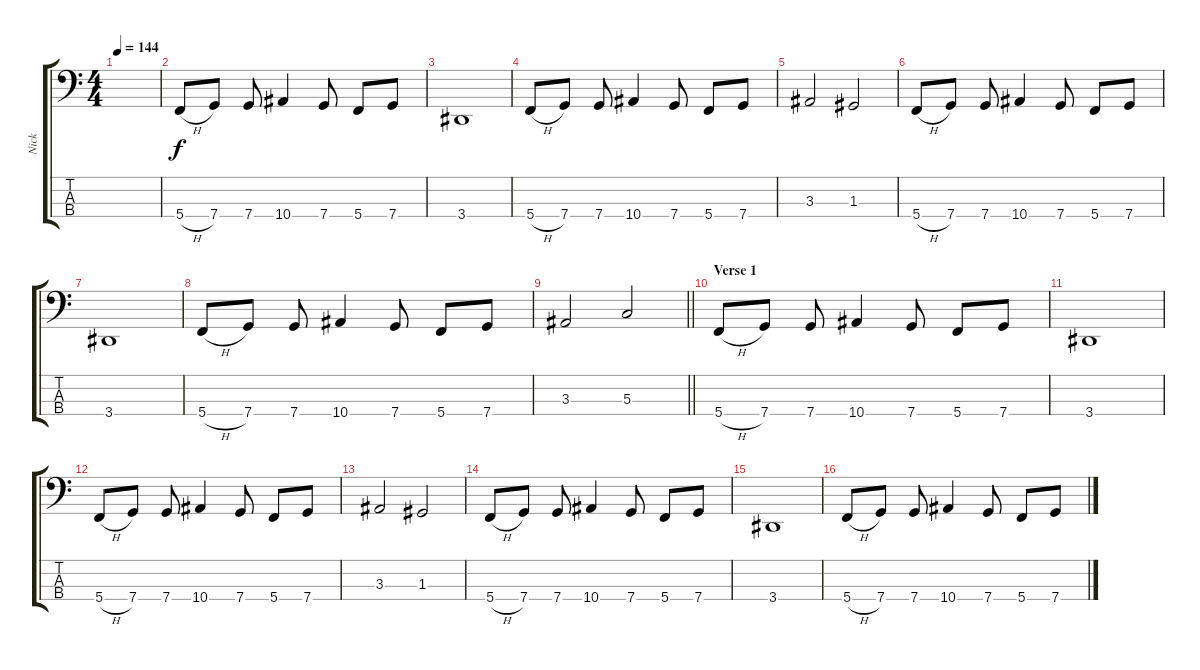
\track ("Nick" "Nick") {instrument electricbassfinger}
\staff {score tabs}
\tuning (F2 C2 G1 C1) {hide}
\ts (4 4)
\tempo 144
\clef f4
\ks c
|
5.4{h}.8 7.4.8 7.4.8 10.4.4 7.4.8 5.4.8 7.4.8 |
3.4.1 |
5.4{h}.8 7.4.8 7.4.8 10.4.4 7.4.8 5.4.8 7.4.8 |
3.3.2 1.3.2 |
5.4{h}.8 7.4.8 7.4.8 10.4.4 7.4.8 5.4.8 7.4.8 |
3.4.1 |
5.4{h}.8 7.4.8 7.4.8 10.4.4 7.4.8 5.4.8 7.4.8 |
\barLineRight lightlight
3.3.2 5.3.2 |
\section ("" "Verse 1")
5.4{h}.8 7.4.8 7.4.8 10.4.4 7.4.8 5.4.8 7.4.8 |
3.4.1 |
5.4{h}.8 7.4.8 7.4.8 10.4.4 7.4.8 5.4.8 7.4.8 |
3.3.2 1.3.2 |
5.4{h}.8 7.4.8 7.4.8 10.4.4 7.4.8 5.4.8 7.4.8 |
3.4.1 |
5.4{h}.8 7.4.8 7.4.8 10.4.4 7.4.8 5.4.8 7.4.8
